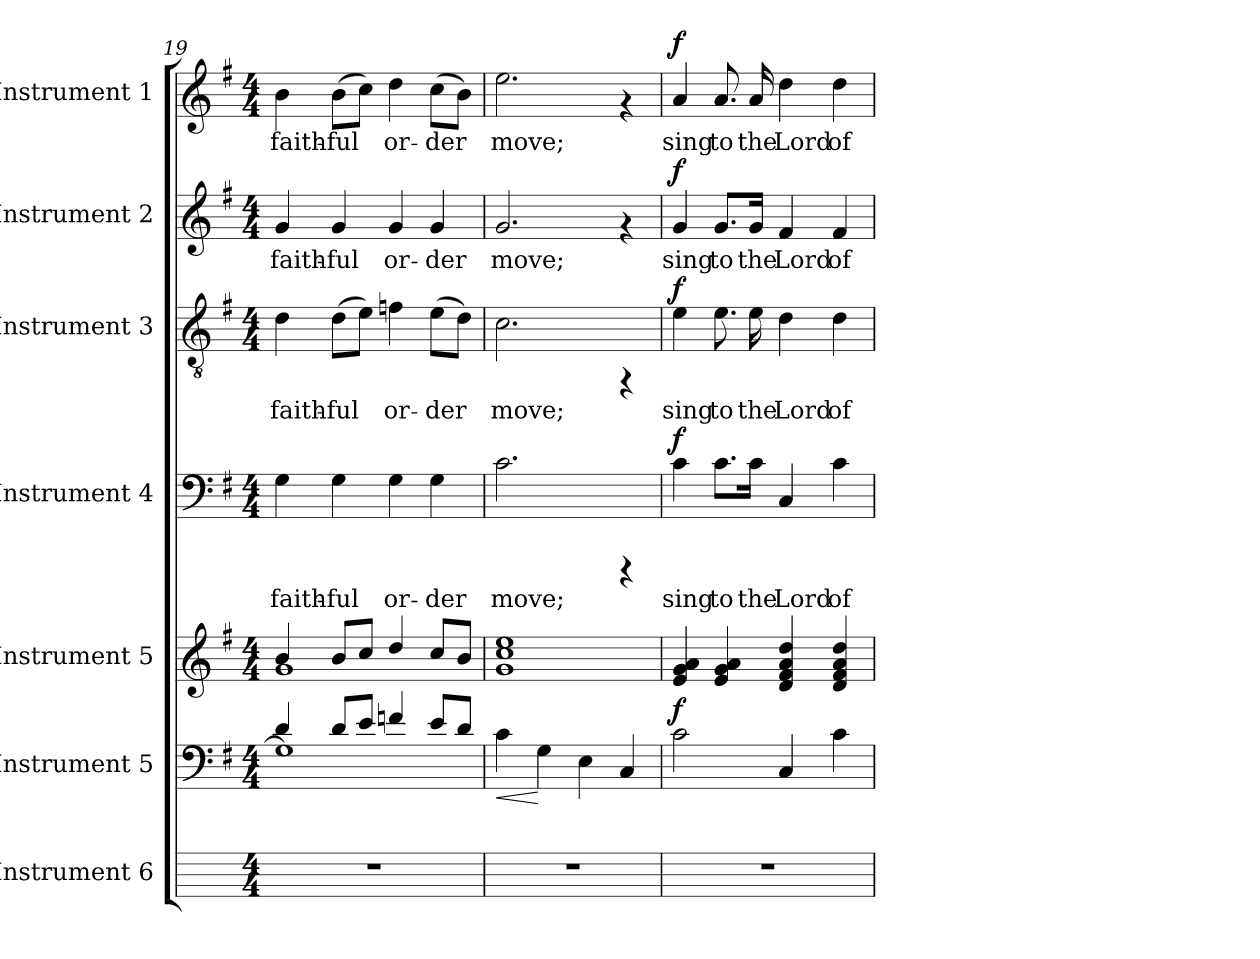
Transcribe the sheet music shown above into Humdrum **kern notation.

**kern	**kern	**dynam	**kern	**kern	**text	**dynam	**kern	**text	**dynam	**kern	**text	**dynam	**kern	**text	**dynam
*part7	*part6	*part6	*part5	*part4	*part4	*part4	*part3	*part3	*part3	*part2	*part2	*part2	*part1	*part1	*part1
*staff7	*staff6	*staff6	*staff5	*staff4	*staff4	*staff4	*staff3	*staff3	*staff3	*staff2	*staff2	*staff2	*staff1	*staff1	*staff1
*I"Instrument 6	*I"Instrument 5	*	*I"Instrument 5	*I"Instrument 4	*	*	*I"Instrument 3	*	*	*I"Instrument 2	*	*	*I"Instrument 1	*	*
*	*clefF4	*	*clefG2	*clefF4	*	*	*clefGv2	*	*	*clefG2	*	*	*clefG2	*	*
*k[]	*k[f#]	*	*k[f#]	*k[f#]	*	*	*k[f#]	*	*	*k[f#]	*	*	*k[f#]	*	*
*C:	*G:	*	*G:	*G:	*	*	*G:	*	*	*G:	*	*	*G:	*	*
*M4/4	*M4/4	*	*M4/4	*M4/4	*	*	*M4/4	*	*	*M4/4	*	*	*M4/4	*	*
=19	=19	=19	=19	=19	=19	=19	=19	=19	=19	=19	=19	=19	=19	=19	=19
*	*^	*	*^	*	*	*	*	*	*	*	*	*	*	*	*
!	!	!	!	!	!	!	!LO:LY:b:cj	!	!	!LO:LY:b:cj	!	!	!LO:LY:b:cj	!	!	!LO:LY:b:cj	!
1r	4d/	1G]	.	4b/	1g	4G\	faith-	.	4d\	faith-	.	4g/	faith-	.	4b\	faith-	.
!	!	!	!	!	!	!	!LO:LY:b:cj	!	!	!LO:LY:b:cj	!	!	!LO:LY:b:cj	!	!	!LO:LY:b:cj	!
.	8d/L	.	.	8b/L	.	4G\	-ful	.	(>8d\L	-ful	.	4g/	-ful	.	(>8b\L	-ful	.
!	!	!	!	!	!	!	!	!	!	!LO:LY:b:cj	!	!	!	!	!	!LO:LY:b:cj	!
.	8e/J	.	.	8cc/J	.	.	.	.	8e\J)	.	.	.	.	.	8cc\J)	.	.
!	!	!	!	!	!	!	!LO:LY:b:cj	!	!	!LO:LY:b:cj	!	!	!LO:LY:b:cj	!	!	!LO:LY:b:cj	!
.	4fn/	.	.	4dd/	.	4G\	or-	.	4fn\	or-	.	4g/	or-	.	4dd\	or-	.
!	!	!	!	!	!	!	!LO:LY:b:cj	!	!	!LO:LY:b:cj	!	!	!LO:LY:b:cj	!	!	!LO:LY:b:cj	!
.	8e/L	.	.	8cc/L	.	4G\	-der	.	(>8e\L	-der	.	4g/	-der	.	(>8cc\L	-der	.
!	!	!	!	!	!	!	!	!	!	!LO:LY:b:cj	!	!	!	!	!	!LO:LY:b:cj	!
.	8d/J	.	.	8b/J	.	.	.	.	8d\J)	.	.	.	.	.	8b\J)	.	.
*	*v	*v	*	*	*	*	*	*	*	*	*	*	*	*	*	*	*
*	*	*	*v	*v	*	*	*	*	*	*	*	*	*	*	*	*
=20	=20	=20	=20	=20	=20	=20	=20	=20	=20	=20	=20	=20	=20	=20	=20
!	!	!LO:HP:b	!	!	!LO:LY:b:cj	!	!	!LO:LY:b:cj	!	!	!LO:LY:b:cj	!	!	!LO:LY:b:cj	!
1r	4c\	<	1cc 1g 1ee	2.c\	move;	.	2.c\	move;	.	2.g/	move;	.	2.ee\	move;	.
.	4G\	[	.	.	.	.	.	.	.	.	.	.	.	.	.
.	4E\	.	.	.	.	.	.	.	.	.	.	.	.	.	.
.	4C/	.	.	4rCCC	.	.	4rFF	.	.	4rf	.	.	4rf	.	.
=21	=21	=21	=21	=21	=21	=21	=21	=21	=21	=21	=21	=21	=21	=21	=21
!	!	!LO:DY:a	!	!	!LO:LY:b:cj	!LO:DY:a	!	!LO:LY:b:cj	!LO:DY:a	!	!LO:LY:b:cj	!LO:DY:a	!	!LO:LY:b:cj	!LO:DY:a
1r	2c\	f	4g/ 4e/ 4a/	4c\	sing	f	4e\	sing	f	4g/	sing	f	4a/	sing	f
!	!	!	!	!	!LO:LY:b:cj	!	!	!LO:LY:b:cj	!	!	!LO:LY:b:cj	!	!	!LO:LY:b:cj	!
.	.	.	4g/ 4e/ 4a/	8.c\L	to	.	8.e\	to	.	8.g/L	to	.	8.a/	to	.
!	!	!	!	!	!LO:LY:b:cj	!	!	!LO:LY:b:cj	!	!	!LO:LY:b:cj	!	!	!LO:LY:b:cj	!
.	.	.	.	16c\Jk	the	.	16e\	the	.	16g/Jk	the	.	16a/	the	.
!	!	!	!	!	!LO:LY:b:cj	!	!	!LO:LY:b:cj	!	!	!LO:LY:b:cj	!	!	!LO:LY:b:cj	!
.	4C/	.	4a/ 4f#/ 4d/ 4dd/	4C/	Lord	.	4d\	Lord	.	4f#/	Lord	.	4dd\	Lord	.
!	!	!	!	!	!LO:LY:b:cj	!	!	!LO:LY:b:cj	!	!	!LO:LY:b:cj	!	!	!LO:LY:b:cj	!
.	4c\	.	4dd/ 4a/ 4f#/ 4d/	4c\	of	.	4d\	of	.	4f#/	of	.	4dd\	of	.
=	=	=	=	=	=	=	=	=	=	=	=	=	=	=	=
*-	*-	*-	*-	*-	*-	*-	*-	*-	*-	*-	*-	*-	*-	*-	*-
